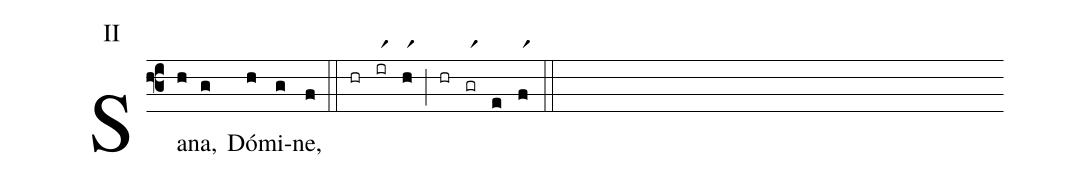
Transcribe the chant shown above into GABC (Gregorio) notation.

annotation: II;
%%
(f3)Sa(h)na,(g) Dó(h)mi(g)ne,(f) (::) (hr)(irr1)(hr1)(;)(hr)(grr1)(e)(fr1)(::)
